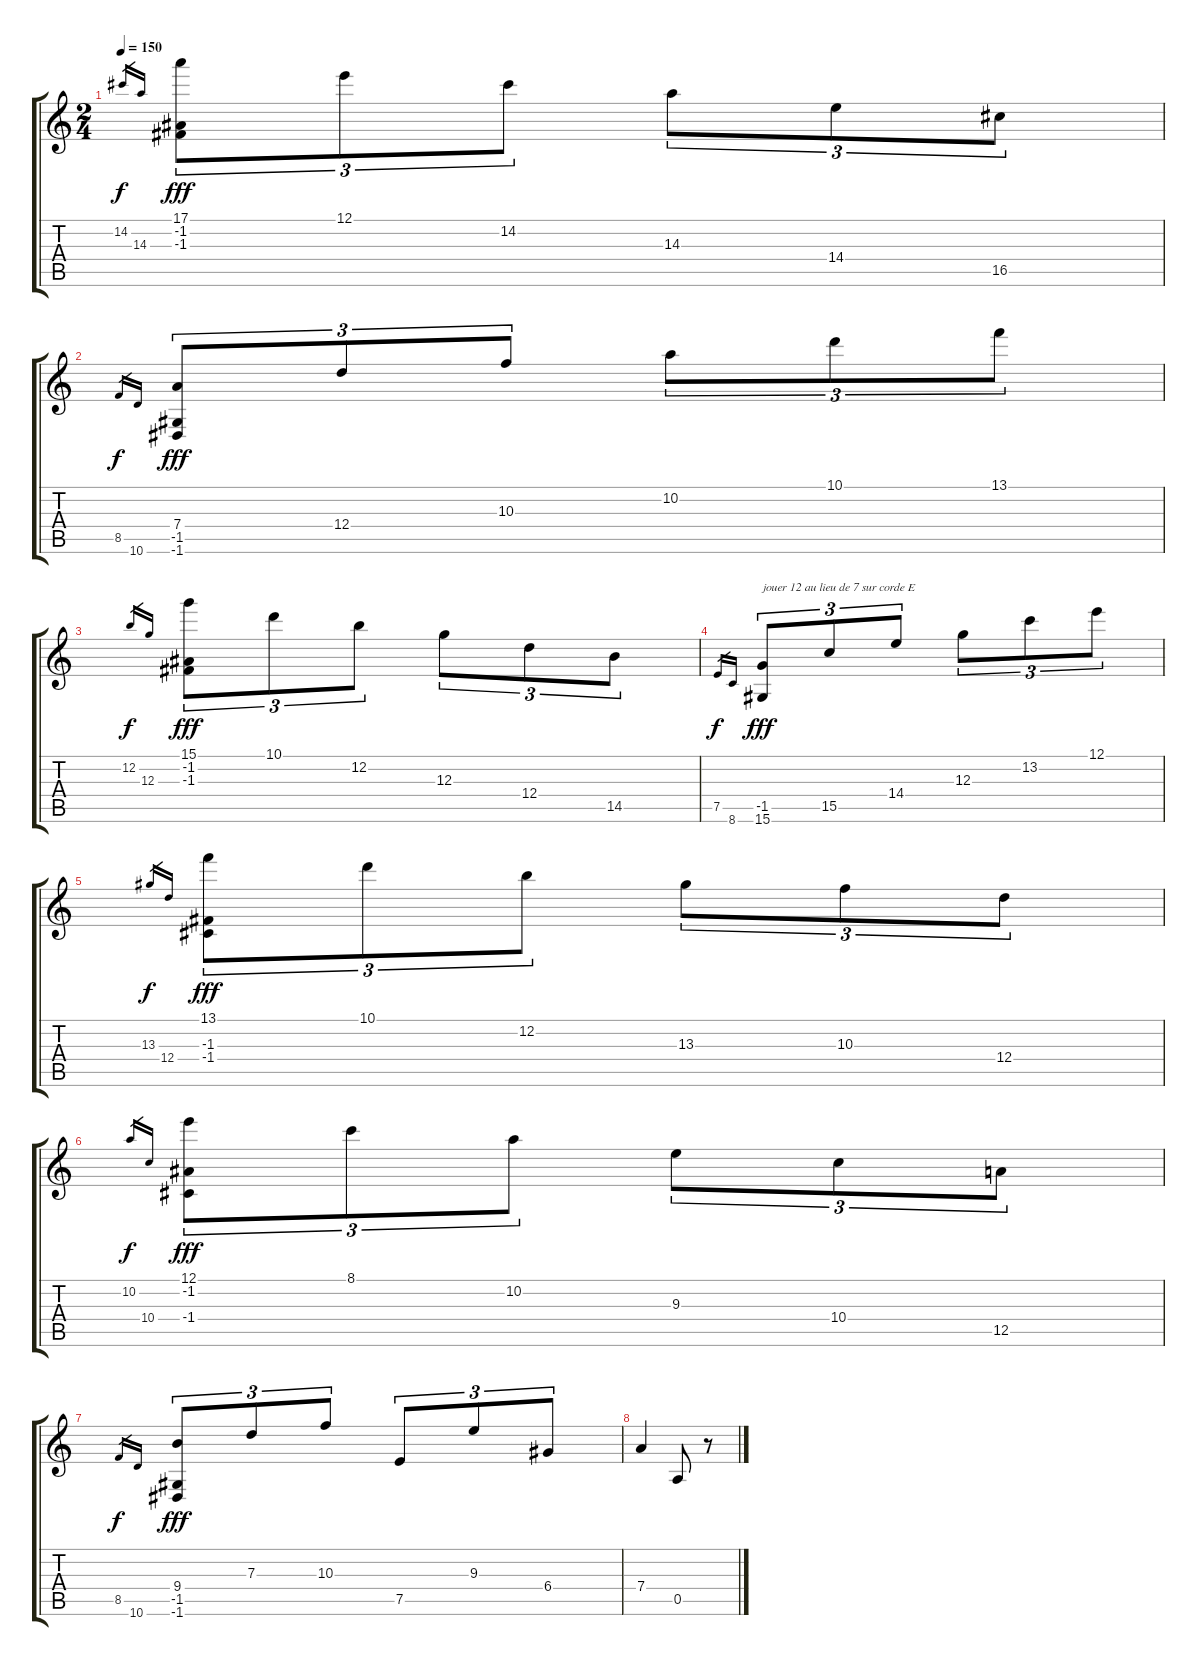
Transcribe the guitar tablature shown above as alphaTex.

\track "" {instrument distortionguitar}
\staff {score tabs}
\tuning (E4 B3 G3 D3 A2 E2) {hide}
\ts (2 4)
\tempo 150
\clef g2
\ks c
14.2.16{gr dy f} 14.3.16{gr} (17.1 -1.2 -1.3).8{tu (3 2) dy fff} 12.1.8{tu (3 2)} 14.2.8{tu (3 2)} 14.3.8{tu (3 2)} 14.4.8{tu (3 2)} 16.5.8{tu (3 2)} |
8.5.16{gr dy f} 10.6.16{gr} (7.4 -1.5 -1.6).8{tu (3 2) dy fff} 12.4.8{tu (3 2)} 10.3.8{tu (3 2)} 10.2.8{tu (3 2)} 10.1.8{tu (3 2)} 13.1.8{tu (3 2)} |
12.2.16{gr dy f} 12.3.16{gr} (15.1 -1.2 -1.3).8{tu (3 2) dy fff} 10.1.8{tu (3 2)} 12.2.8{tu (3 2)} 12.3.8{tu (3 2)} 12.4.8{tu (3 2)} 14.5.8{tu (3 2)} |
7.5.16{gr dy f} 8.6.16{gr} (-1.5 15.6).8{tu (3 2) txt "jouer 12 au lieu de 7 sur corde E" dy fff} 15.5.8{tu (3 2)} 14.4.8{tu (3 2)} 12.3.8{tu (3 2)} 13.2.8{tu (3 2)} 12.1.8{tu (3 2)} |
13.3.16{gr dy f} 12.4.16{gr} (13.1 -1.3 -1.4).8{tu (3 2) dy fff} 10.1.8{tu (3 2)} 12.2.8{tu (3 2)} 13.3.8{tu (3 2)} 10.3.8{tu (3 2)} 12.4.8{tu (3 2)} |
10.2.16{gr dy f} 10.4.16{gr} (12.1 -1.2 -1.4).8{tu (3 2) dy fff} 8.1.8{tu (3 2)} 10.2.8{tu (3 2)} 9.3.8{tu (3 2)} 10.4.8{tu (3 2)} 12.5.8{tu (3 2)} |
8.5.16{gr dy f} 10.6.16{gr} (9.4 -1.5 -1.6).8{tu (3 2) dy fff} 7.3.8{tu (3 2)} 10.3.8{tu (3 2)} 7.5.8{tu (3 2)} 9.3.8{tu (3 2)} 6.4.8{tu (3 2)} |
7.4.4 0.5.8 r.8
